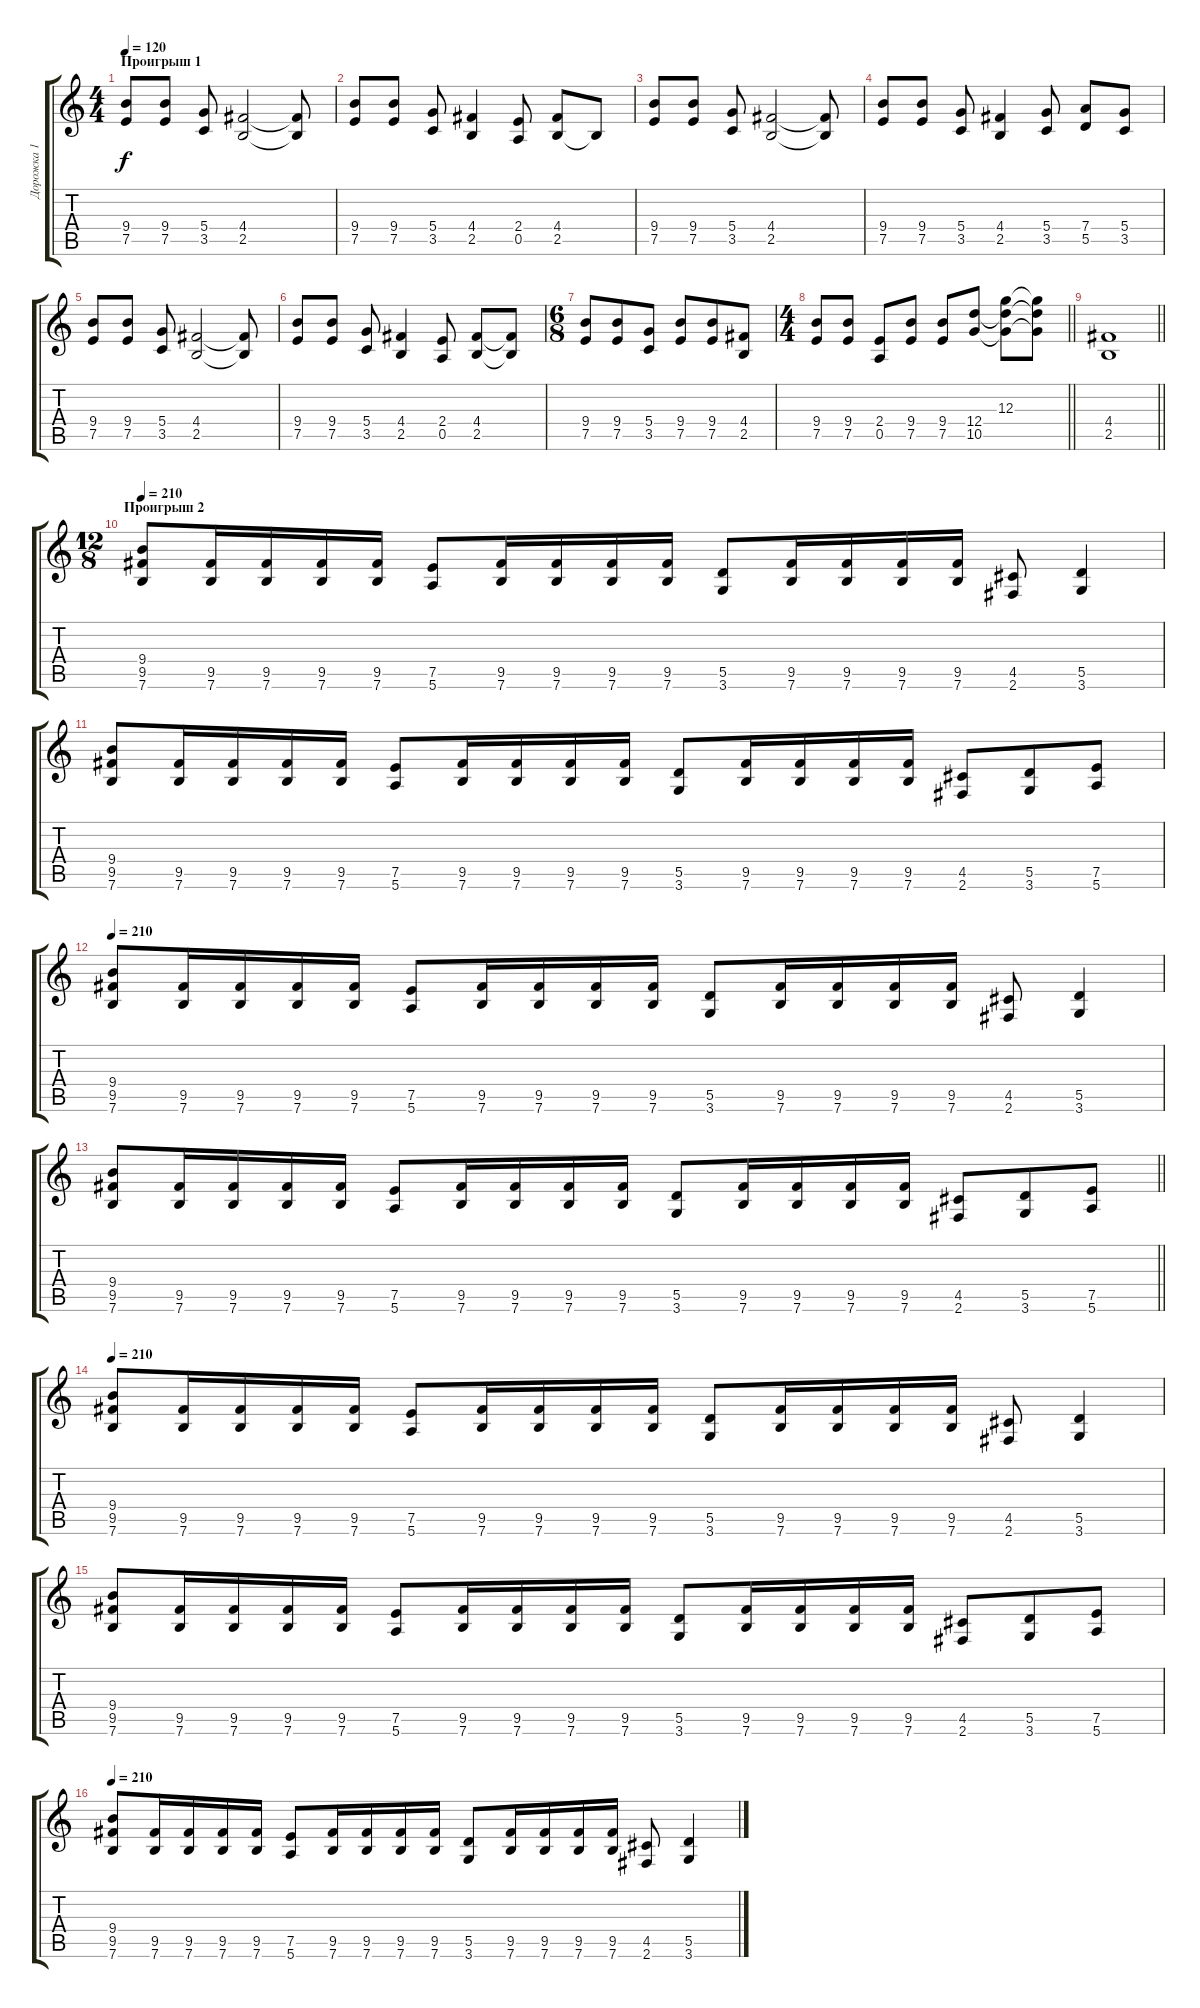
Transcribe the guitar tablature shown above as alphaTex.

\track ("Дорожка 1" "Дорожка 1") {instrument overdrivenguitar}
\staff {score tabs}
\tuning (E4 B3 G3 D3 A2 E2) {hide}
\ts (4 4)
\section ("" "Проигрыш 1")
\tempo 120
\clef g2
\ks c
(9.4 7.5).8{dy f instrument overdrivenguitar} (9.4 7.5).8 (5.4 3.5).8 (4.4 2.5).2 (4.4{t} 2.5{t}).8 |
(9.4 7.5).8 (9.4 7.5).8 (5.4 3.5).8 (4.4 2.5).4 (2.4 0.5).8 (4.4 2.5).8 2.5{t}.8 |
(9.4 7.5).8 (9.4 7.5).8 (5.4 3.5).8 (4.4 2.5).2 (4.4{t} 2.5{t}).8 |
(9.4 7.5).8 (9.4 7.5).8 (5.4 3.5).8 (4.4 2.5).4 (5.4 3.5).8 (7.4 5.5).8 (5.4 3.5).8 |
(9.4 7.5).8 (9.4 7.5).8 (5.4 3.5).8 (4.4 2.5).2 (4.4{t} 2.5{t}).8 |
(9.4 7.5).8 (9.4 7.5).8 (5.4 3.5).8 (4.4 2.5).4 (2.4 0.5).8 (4.4 2.5).8 (4.4{t} 2.5{t}).8 |
\ts (6 8)
(9.4 7.5).8 (9.4 7.5).8 (5.4 3.5).8 (9.4 7.5).8 (9.4 7.5).8 (4.4 2.5).8 |
\ts (4 4)
\barLineRight lightlight
(9.4 7.5).8 (9.4 7.5).8 (2.4 0.5).8 (9.4 7.5).8 (9.4 7.5).8 (12.4 10.5).8 (12.3 12.4{t} 10.5{t}).8 (12.3{t} 12.4{t} 10.5{t}).8 |
\barLineRight lightlight
(4.4 2.5).1 |
\ts (12 8)
\section ("" "Проигрыш 2")
\tempo 210
(9.4 9.5 7.6).8 (9.5 7.6).16 (9.5 7.6).16 (9.5 7.6).16 (9.5 7.6).16 (7.5 5.6).8 (9.5 7.6).16 (9.5 7.6).16 (9.5 7.6).16 (9.5 7.6).16 (5.5 3.6).8 (9.5 7.6).16 (9.5 7.6).16 (9.5 7.6).16 (9.5 7.6).16 (4.5 2.6).8 (5.5 3.6).4 |
(9.4 9.5 7.6).8 (9.5 7.6).16 (9.5 7.6).16 (9.5 7.6).16 (9.5 7.6).16 (7.5 5.6).8 (9.5 7.6).16 (9.5 7.6).16 (9.5 7.6).16 (9.5 7.6).16 (5.5 3.6).8 (9.5 7.6).16 (9.5 7.6).16 (9.5 7.6).16 (9.5 7.6).16 (4.5 2.6).8 (5.5 3.6).8 (7.5 5.6).8 |
\tempo 210
(9.4 9.5 7.6).8 (9.5 7.6).16 (9.5 7.6).16 (9.5 7.6).16 (9.5 7.6).16 (7.5 5.6).8 (9.5 7.6).16 (9.5 7.6).16 (9.5 7.6).16 (9.5 7.6).16 (5.5 3.6).8 (9.5 7.6).16 (9.5 7.6).16 (9.5 7.6).16 (9.5 7.6).16 (4.5 2.6).8 (5.5 3.6).4 |
\barLineRight lightlight
(9.4 9.5 7.6).8 (9.5 7.6).16 (9.5 7.6).16 (9.5 7.6).16 (9.5 7.6).16 (7.5 5.6).8 (9.5 7.6).16 (9.5 7.6).16 (9.5 7.6).16 (9.5 7.6).16 (5.5 3.6).8 (9.5 7.6).16 (9.5 7.6).16 (9.5 7.6).16 (9.5 7.6).16 (4.5 2.6).8 (5.5 3.6).8 (7.5 5.6).8 |
\tempo 210
(9.4 9.5 7.6).8 (9.5 7.6).16 (9.5 7.6).16 (9.5 7.6).16 (9.5 7.6).16 (7.5 5.6).8 (9.5 7.6).16 (9.5 7.6).16 (9.5 7.6).16 (9.5 7.6).16 (5.5 3.6).8 (9.5 7.6).16 (9.5 7.6).16 (9.5 7.6).16 (9.5 7.6).16 (4.5 2.6).8 (5.5 3.6).4 |
(9.4 9.5 7.6).8 (9.5 7.6).16 (9.5 7.6).16 (9.5 7.6).16 (9.5 7.6).16 (7.5 5.6).8 (9.5 7.6).16 (9.5 7.6).16 (9.5 7.6).16 (9.5 7.6).16 (5.5 3.6).8 (9.5 7.6).16 (9.5 7.6).16 (9.5 7.6).16 (9.5 7.6).16 (4.5 2.6).8 (5.5 3.6).8 (7.5 5.6).8 |
\tempo 210
(9.4 9.5 7.6).8 (9.5 7.6).16 (9.5 7.6).16 (9.5 7.6).16 (9.5 7.6).16 (7.5 5.6).8 (9.5 7.6).16 (9.5 7.6).16 (9.5 7.6).16 (9.5 7.6).16 (5.5 3.6).8 (9.5 7.6).16 (9.5 7.6).16 (9.5 7.6).16 (9.5 7.6).16 (4.5 2.6).8 (5.5 3.6).4
